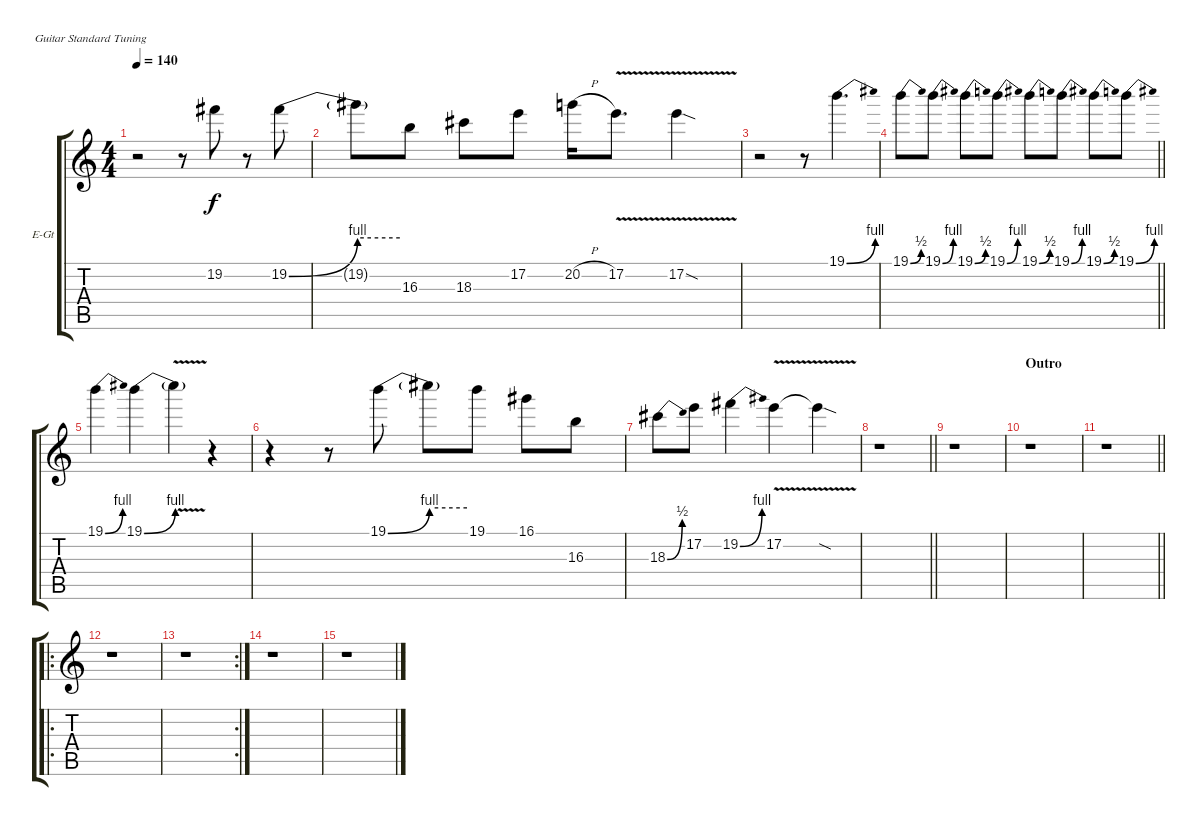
\bracketExtendMode groupsimilarinstruments
\firstSystemTrackNameOrientation horizontal
\otherSystemsTrackNameOrientation horizontal
\track ("Lead Guitar" "E-Gt") {instrument distortionguitar}
\staff {score tabs}
\tuning (E4 B3 G3 D3 A2 E2)
\ts (4 4)
\tempo 140
\clef g2
\ks c
r.2{dy f} r.8 19.2.8 r.8 19.2{be (bend 0 0 60 4)}.8 |
19.2{be (hold 0 4 60 4) t}.8 16.3.8 18.3.8 17.2.8 20.2{h}.16 17.2{v}.8{d} 17.2{v sod}.4 |
r.2 r.8 19.1{be (bend 0 0 60 4)}.4{d} |
\barLineRight lightlight
19.1{be (bend 0 0 60 2)}.8 19.1{be (bend 0 0 60 4)}.8 19.1{be (bend 0 0 60 2)}.8 19.1{be (bend 0 0 60 4)}.8 19.1{be (bend 0 0 60 2)}.8 19.1{be (bend 0 0 60 4)}.8 19.1{be (bend 0 0 60 2)}.8 19.1{be (bend 0 0 60 4)}.8 |
19.1{be (bend 0 0 60 4)}.4 19.1{be (bend 0 0 60 4)}.4 19.1{v t}.4 r.4 |
r.4 r.8 19.1{be (bend 0 0 60 4)}.8 19.1{be (hold 0 4 60 4) t}.8 19.1.8 16.1.8 16.3.8 |
18.3{be (bend 0 0 60 2)}.8 17.2.8 19.2{be (bend 0 0 60 4)}.4 17.2{v}.4 17.2{v sod t}.4 |
\barLineRight lightlight
r.1 |
r.1 |
\section ("" "Outro")
r.1 |
\barLineRight lightlight
r.1 |
\ro
r.1 |
\rc 2
r.1 |
r.1 |
r.1
